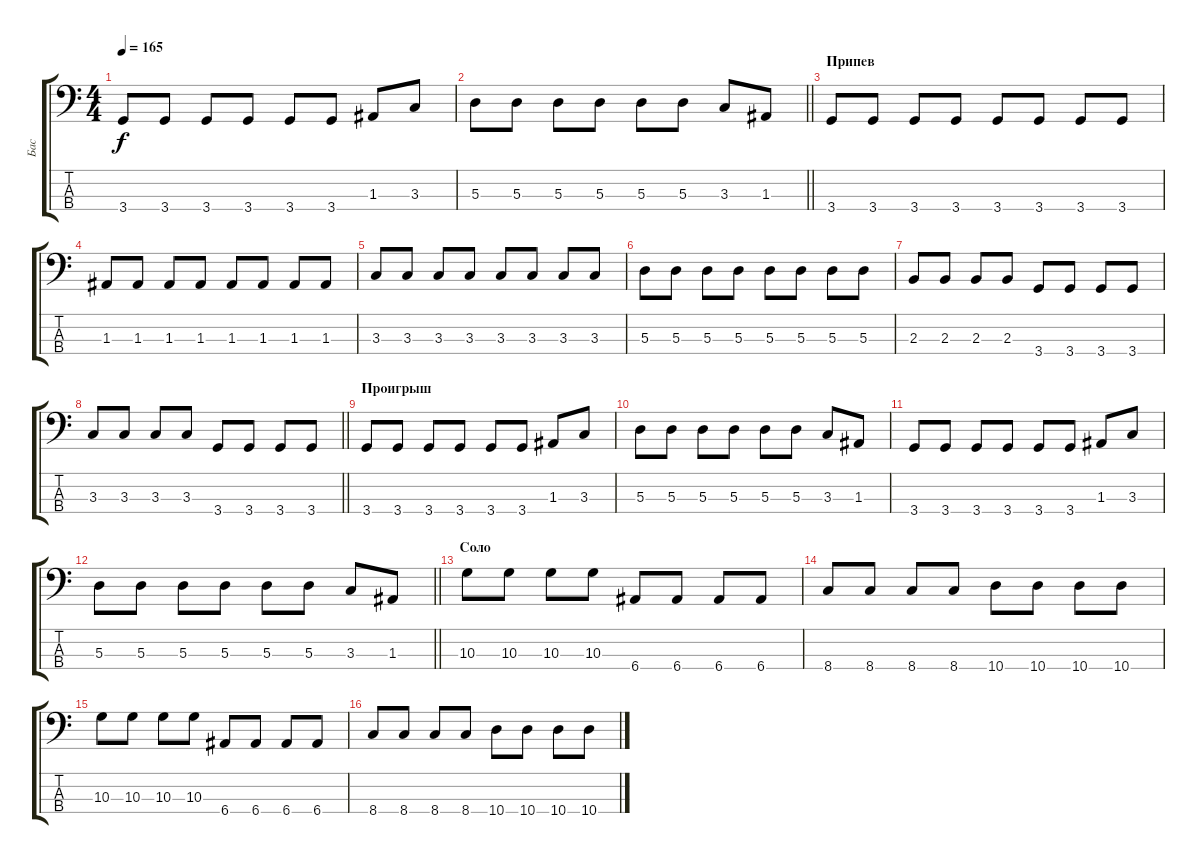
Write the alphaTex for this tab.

\track ("Бас" "Бас") {instrument electricbassfinger}
\staff {score tabs}
\tuning (G2 D2 A1 E1) {hide}
\ts (4 4)
\tempo 165
\clef f4
\ks c
3.4.8{dy f} 3.4.8 3.4.8 3.4.8 3.4.8 3.4.8 1.3.8 3.3.8 |
\barLineRight lightlight
5.3.8 5.3.8 5.3.8 5.3.8 5.3.8 5.3.8 3.3.8 1.3.8 |
\section ("" "Припев")
3.4.8 3.4.8 3.4.8 3.4.8 3.4.8 3.4.8 3.4.8 3.4.8 |
1.3.8 1.3.8 1.3.8 1.3.8 1.3.8 1.3.8 1.3.8 1.3.8 |
3.3.8 3.3.8 3.3.8 3.3.8 3.3.8 3.3.8 3.3.8 3.3.8 |
5.3.8 5.3.8 5.3.8 5.3.8 5.3.8 5.3.8 5.3.8 5.3.8 |
2.3.8 2.3.8 2.3.8 2.3.8 3.4.8 3.4.8 3.4.8 3.4.8 |
\barLineRight lightlight
3.3.8 3.3.8 3.3.8 3.3.8 3.4.8 3.4.8 3.4.8 3.4.8 |
\section ("" "Проигрыш")
3.4.8 3.4.8 3.4.8 3.4.8 3.4.8 3.4.8 1.3.8 3.3.8 |
5.3.8 5.3.8 5.3.8 5.3.8 5.3.8 5.3.8 3.3.8 1.3.8 |
3.4.8 3.4.8 3.4.8 3.4.8 3.4.8 3.4.8 1.3.8 3.3.8 |
\barLineRight lightlight
5.3.8 5.3.8 5.3.8 5.3.8 5.3.8 5.3.8 3.3.8 1.3.8 |
\section ("" "Соло")
10.3.8 10.3.8 10.3.8 10.3.8 6.4.8 6.4.8 6.4.8 6.4.8 |
8.4.8 8.4.8 8.4.8 8.4.8 10.4.8 10.4.8 10.4.8 10.4.8 |
10.3.8 10.3.8 10.3.8 10.3.8 6.4.8 6.4.8 6.4.8 6.4.8 |
8.4.8 8.4.8 8.4.8 8.4.8 10.4.8 10.4.8 10.4.8 10.4.8
